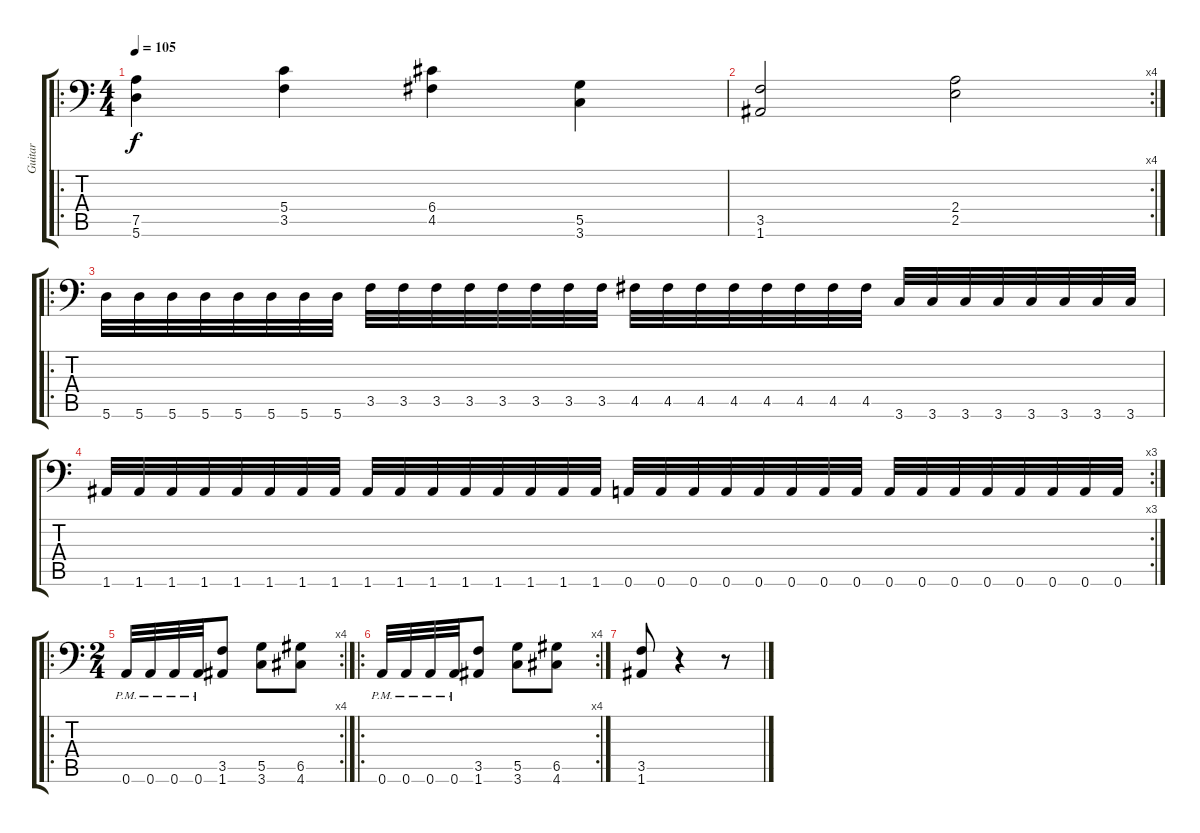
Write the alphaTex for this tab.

\track ("Guitar" "Guitar") {instrument distortionguitar}
\staff {score tabs}
\tuning (E4 B3 C3 G2 D2 A1) {hide}
\ro
\ts (4 4)
\tempo 105
\clef f4
\ks c
(7.5 5.6).4{dy f} (5.4 3.5).4 (6.4 4.5).4 (5.5 3.6).4 |
\rc 4
(3.5 1.6).2 (2.4 2.5).2 |
\ro
5.6.32 5.6.32 5.6.32 5.6.32 5.6.32 5.6.32 5.6.32 5.6.32 3.5.32 3.5.32 3.5.32 3.5.32 3.5.32 3.5.32 3.5.32 3.5.32 4.5.32 4.5.32 4.5.32 4.5.32 4.5.32 4.5.32 4.5.32 4.5.32 3.6.32 3.6.32 3.6.32 3.6.32 3.6.32 3.6.32 3.6.32 3.6.32 |
\rc 3
1.6.32 1.6.32 1.6.32 1.6.32 1.6.32 1.6.32 1.6.32 1.6.32 1.6.32 1.6.32 1.6.32 1.6.32 1.6.32 1.6.32 1.6.32 1.6.32 0.6.32 0.6.32 0.6.32 0.6.32 0.6.32 0.6.32 0.6.32 0.6.32 0.6.32 0.6.32 0.6.32 0.6.32 0.6.32 0.6.32 0.6.32 0.6.32 |
\ro
\rc 4
\ts (2 4)
0.6{pm}.32 0.6{pm}.32 0.6{pm}.32 0.6{pm}.32 (3.5 1.6).8 (5.5 3.6).8 (6.5 4.6).8 |
\ro
\rc 4
0.6{pm}.32 0.6{pm}.32 0.6{pm}.32 0.6{pm}.32 (3.5 1.6).8 (5.5 3.6).8 (6.5 4.6).8 |
(3.5 1.6).8 r.4 r.8
